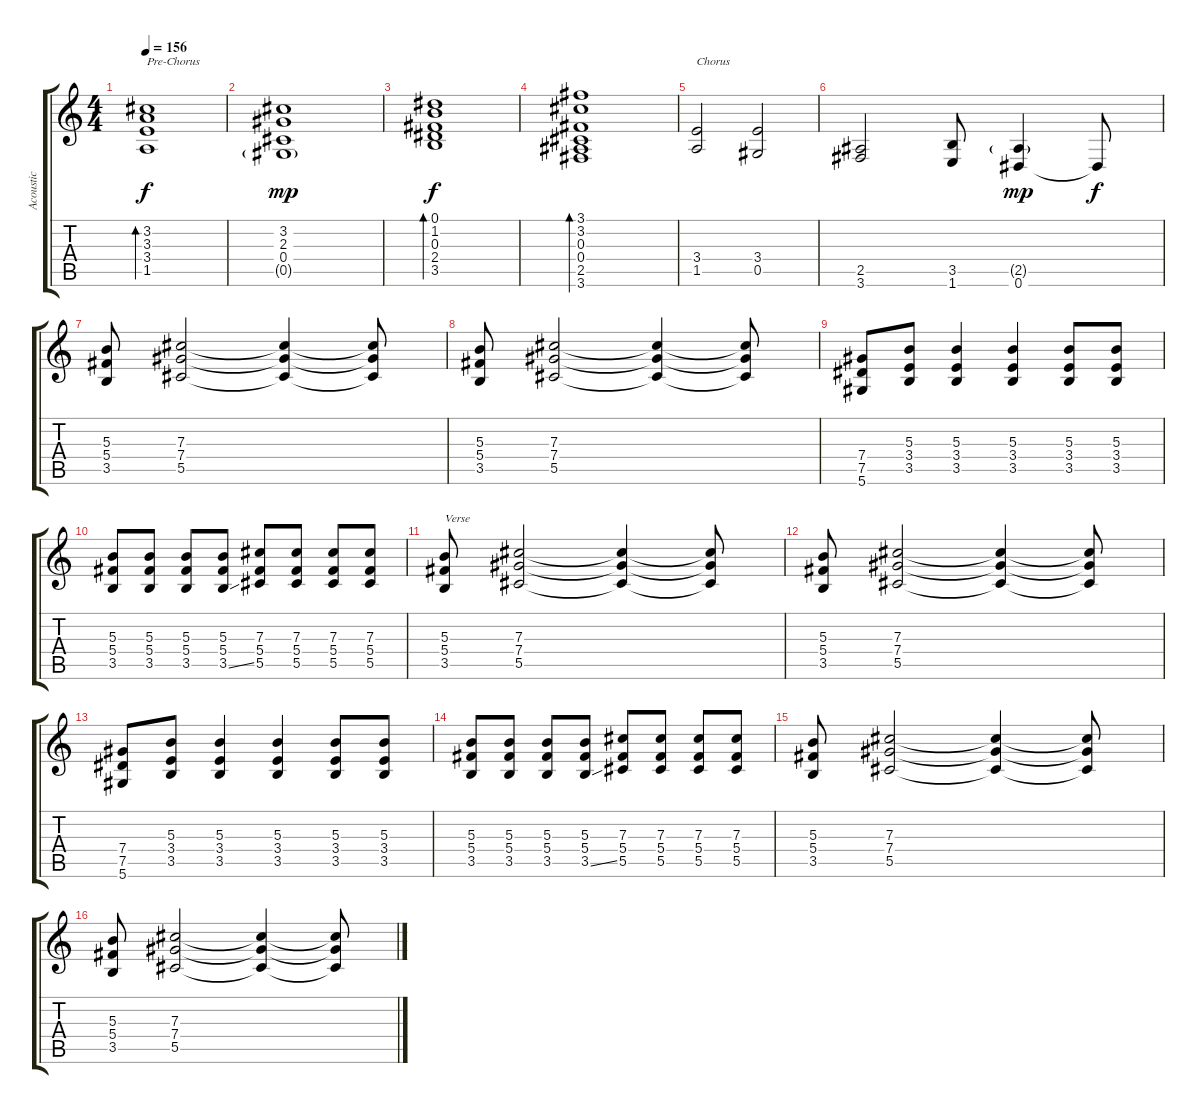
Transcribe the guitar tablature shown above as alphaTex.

\track ("Acoustic" "Acoustic") {instrument acousticguitarsteel}
\staff {score tabs}
\tuning (Eb4 Bb3 Gb3 Db3 Ab2 Eb2) {hide}
\ts (4 4)
\tempo 156
\clef g2
\ks c
(3.2 3.3 3.4 1.5).1{bd 120 txt "Pre-Chorus" dy f} |
(3.2 2.3 0.4 0.5{g}).1{dy mp} |
(0.1 1.2 0.3 2.4 3.5).1{bd 60 dy f} |
(3.1 3.2 0.3 0.4 2.5 3.6).1{bd 120} |
(3.4 1.5).2{txt "Chorus"} (3.4 0.5).2 |
(2.5 3.6).2 (3.5 1.6).8 (2.5{g} 0.6).4{dy mp} 0.6{t}.8{dy f} |
(5.3 5.4 3.5).8 (7.3 7.4 5.5).2 (7.3{t} 7.4{t} 5.5{t}).4 (7.3{t} 7.4{t} 5.5{t}).8 |
(5.3 5.4 3.5).8 (7.3 7.4 5.5).2 (7.3{t} 7.4{t} 5.5{t}).4 (7.3{t} 7.4{t} 5.5{t}).8 |
(7.4 7.5 5.6).8 (5.3 3.4 3.5).8 (5.3 3.4 3.5).4 (5.3 3.4 3.5).4 (5.3 3.4 3.5).8 (5.3 3.4 3.5).8 |
(5.3 5.4 3.5).8 (5.3 5.4 3.5).8 (5.3 5.4 3.5).8 (5.3 5.4 3.5{ss}).8 (7.3 5.4 5.5).8 (7.3 5.4 5.5).8 (7.3 5.4 5.5).8 (7.3 5.4 5.5).8 |
(5.3 5.4 3.5).8{txt "Verse"} (7.3 7.4 5.5).2 (7.3{t} 7.4{t} 5.5{t}).4 (7.3{t} 7.4{t} 5.5{t}).8 |
(5.3 5.4 3.5).8 (7.3 7.4 5.5).2 (7.3{t} 7.4{t} 5.5{t}).4 (7.3{t} 7.4{t} 5.5{t}).8 |
(7.4 7.5 5.6).8 (5.3 3.4 3.5).8 (5.3 3.4 3.5).4 (5.3 3.4 3.5).4 (5.3 3.4 3.5).8 (5.3 3.4 3.5).8 |
(5.3 5.4 3.5).8 (5.3 5.4 3.5).8 (5.3 5.4 3.5).8 (5.3 5.4 3.5{ss}).8 (7.3 5.4 5.5).8 (7.3 5.4 5.5).8 (7.3 5.4 5.5).8 (7.3 5.4 5.5).8 |
(5.3 5.4 3.5).8 (7.3 7.4 5.5).2 (7.3{t} 7.4{t} 5.5{t}).4 (7.3{t} 7.4{t} 5.5{t}).8 |
(5.3 5.4 3.5).8 (7.3 7.4 5.5).2 (7.3{t} 7.4{t} 5.5{t}).4 (7.3{t} 7.4{t} 5.5{t}).8
